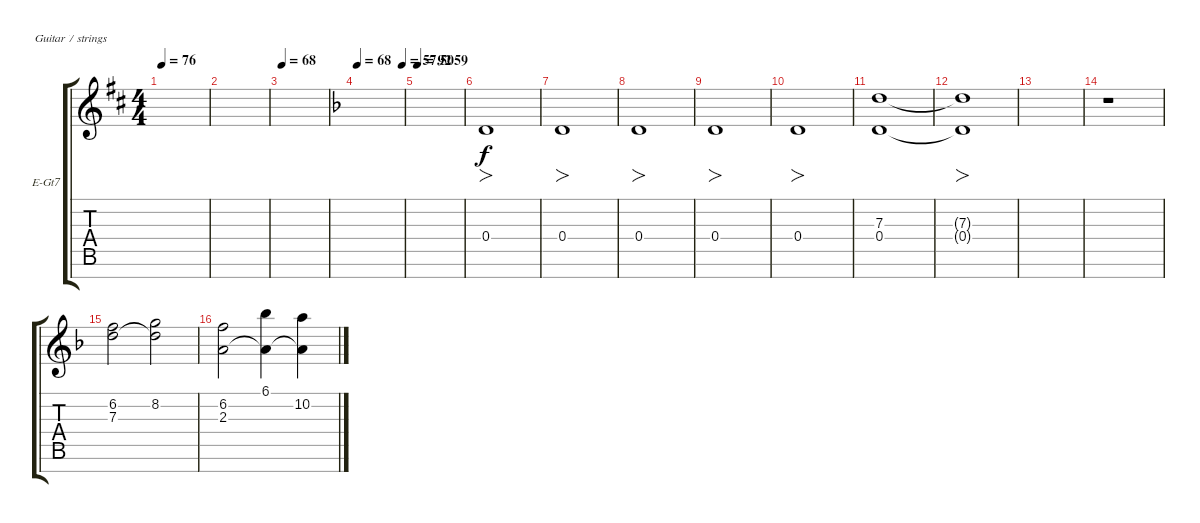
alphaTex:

\defaultSystemsLayout 4
\bracketExtendMode groupsimilarinstruments
\firstSystemTrackNameOrientation horizontal
\otherSystemsTrackNameOrientation horizontal
\track ("Mellotron - Strings (Banks)" "E-Gt7") {instrument electricguitarclean}
\staff {score tabs}
\tuning (E4 B3 G3 D3 A2 E2 B1)
\ts (4 4)
\scale
0.5
\tempo 76
\accidentals auto
\clef g2
\ottava regular
\simile none
\ks d
|
\scale
0.5 |
\scale
0.834225
\tempo 68
|
\tempo 68
\tempo (57.5059 0.975)
\ks dminor
|
\tempo 92
|
0.4.1{fo} |
0.4.1{fo} |
0.4.1{fo} |
0.4.1{fo} |
0.4.1{fo} |
(0.4 7.3).1 |
(0.4{t} 7.3{t}).1{fo} |
|
r.1 |
(6.2 7.3).2 (8.2 7.3{t}).2 |
(6.2 2.3).2 (6.1 2.3{t}).4 (10.2 2.3{t}).4
